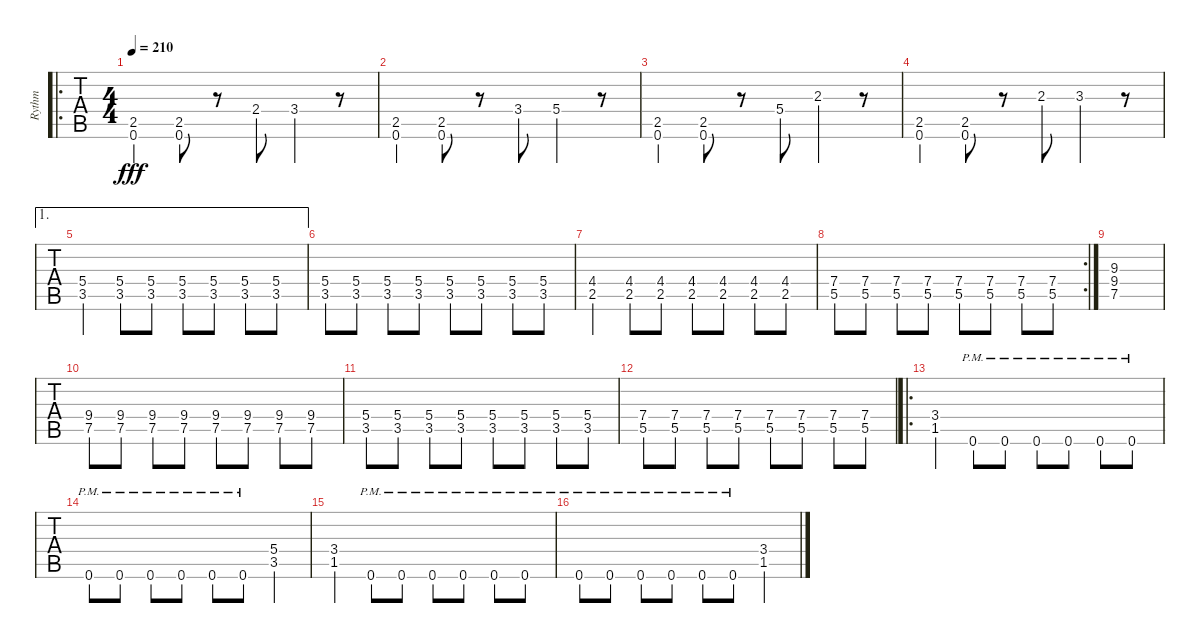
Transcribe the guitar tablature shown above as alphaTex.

\track ("Rythm" "Rythm") {instrument distortionguitar}
\staff {tabs}
\tuning (B3 Gb3 D3 A2 E2 B1) {hide}
\ro
\ts (4 4)
\tempo 210
\clef g2
\ks c
(2.5 0.6).4{dy fff} (2.5 0.6).8 r.8 2.4.8 3.4.4 r.8 |
(2.5 0.6).4 (2.5 0.6).8 r.8 3.4.8 5.4.4 r.8 |
(2.5 0.6).4 (2.5 0.6).8 r.8 5.4.8 2.3.4 r.8 |
(2.5 0.6).4 (2.5 0.6).8 r.8 2.3.8 3.3.4 r.8 |
\ae 1
(5.4 3.5).4 (5.4 3.5).8 (5.4 3.5).8 (5.4 3.5).8 (5.4 3.5).8 (5.4 3.5).8 (5.4 3.5).8 |
(5.4 3.5).8 (5.4 3.5).8 (5.4 3.5).8 (5.4 3.5).8 (5.4 3.5).8 (5.4 3.5).8 (5.4 3.5).8 (5.4 3.5).8 |
(4.4 2.5).4 (4.4 2.5).8 (4.4 2.5).8 (4.4 2.5).8 (4.4 2.5).8 (4.4 2.5).8 (4.4 2.5).8 |
\rc 2
(7.4 5.5).8 (7.4 5.5).8 (7.4 5.5).8 (7.4 5.5).8 (7.4 5.5).8 (7.4 5.5).8 (7.4 5.5).8 (7.4 5.5).8 |
(9.3 9.4 7.5).1 |
(9.4 7.5).8 (9.4 7.5).8 (9.4 7.5).8 (9.4 7.5).8 (9.4 7.5).8 (9.4 7.5).8 (9.4 7.5).8 (9.4 7.5).8 |
(5.4 3.5).8 (5.4 3.5).8 (5.4 3.5).8 (5.4 3.5).8 (5.4 3.5).8 (5.4 3.5).8 (5.4 3.5).8 (5.4 3.5).8 |
(7.4 5.5).8 (7.4 5.5).8 (7.4 5.5).8 (7.4 5.5).8 (7.4 5.5).8 (7.4 5.5).8 (7.4 5.5).8 (7.4 5.5).8 |
\ro
(3.4 1.5).4 0.6{pm}.8 0.6{pm}.8 0.6{pm}.8 0.6{pm}.8 0.6{pm}.8 0.6{pm}.8 |
0.6{pm}.8 0.6{pm}.8 0.6{pm}.8 0.6{pm}.8 0.6{pm}.8 0.6{pm}.8 (5.4 3.5).4 |
(3.4 1.5).4 0.6{pm}.8 0.6{pm}.8 0.6{pm}.8 0.6{pm}.8 0.6{pm}.8 0.6{pm}.8 |
0.6{pm}.8 0.6{pm}.8 0.6{pm}.8 0.6{pm}.8 0.6{pm}.8 0.6{pm}.8 (3.4 1.5).4
